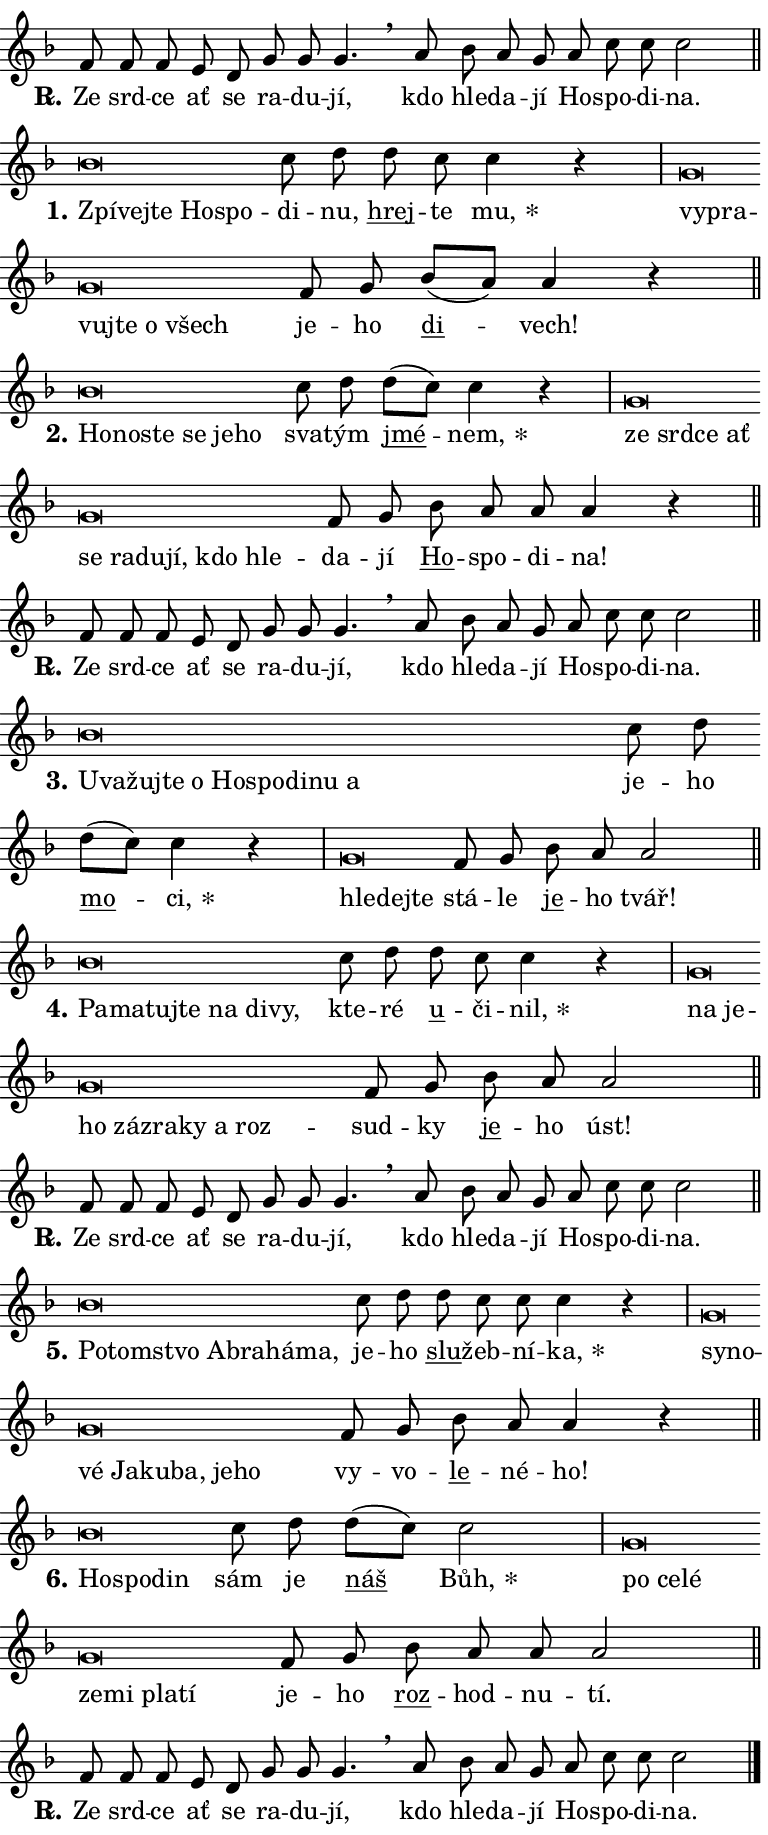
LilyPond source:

\version "2.24.0"
\header { tagline = "" }
\paper {
  indent = 0\cm
  top-margin = 0\cm
  right-margin = 0.13\cm % to fit lyric hyphens
  bottom-margin = 0\cm
  left-margin = 0\cm
  paper-width = 13\cm
  page-breaking = #ly:one-page-breaking
  system-system-spacing.basic-distance = #11
  score-system-spacing.basic-distance = #11
  ragged-last = ##f
}


%% Author: Thomas Morley
%% https://lists.gnu.org/archive/html/lilypond-user/2020-05/msg00002.html
#(define (line-position grob)
"Returns position of @var[grob} in current system:
   @code{'start}, if at first time-step
   @code{'end}, if at last time-step
   @code{'middle} otherwise
"
  (let* ((col (ly:item-get-column grob))
         (ln (ly:grob-object col 'left-neighbor))
         (rn (ly:grob-object col 'right-neighbor))
         (col-to-check-left (if (ly:grob? ln) ln col))
         (col-to-check-right (if (ly:grob? rn) rn col))
         (break-dir-left
           (and
             (ly:grob-property col-to-check-left 'non-musical #f)
             (ly:item-break-dir col-to-check-left)))
         (break-dir-right
           (and
             (ly:grob-property col-to-check-right 'non-musical #f)
             (ly:item-break-dir col-to-check-right))))
        (cond ((eqv? 1 break-dir-left) 'start)
              ((eqv? -1 break-dir-right) 'end)
              (else 'middle))))

#(define (tranparent-at-line-position vctor)
  (lambda (grob)
  "Relying on @code{line-position} select the relevant enry from @var{vctor}.
Used to determine transparency,"
    (case (line-position grob)
      ((end) (not (vector-ref vctor 0)))
      ((middle) (not (vector-ref vctor 1)))
      ((start) (not (vector-ref vctor 2))))))

noteHeadBreakVisibility =
#(define-music-function (break-visibility)(vector?)
"Makes @code{NoteHead}s transparent relying on @var{break-visibility}"
#{
  \override NoteHead.transparent =
    #(tranparent-at-line-position break-visibility)
#})

#(define delete-ledgers-for-transparent-note-heads
  (lambda (grob)
    "Reads whether a @code{NoteHead} is transparent.
If so this @code{NoteHead} is removed from @code{'note-heads} from
@var{grob}, which is supposed to be @code{LedgerLineSpanner}.
As a result ledgers are not printed for this @code{NoteHead}"
    (let* ((nhds-array (ly:grob-object grob 'note-heads))
           (nhds-list
             (if (ly:grob-array? nhds-array)
                 (ly:grob-array->list nhds-array)
                 '()))
           ;; Relies on the transparent-property being done before
           ;; Staff.LedgerLineSpanner.after-line-breaking is executed.
           ;; This is fragile ...
           (to-keep
             (remove
               (lambda (nhd)
                 (ly:grob-property nhd 'transparent #f))
               nhds-list)))
      ;; TODO find a better method to iterate over grob-arrays, similiar
      ;; to filter/remove etc for lists
      ;; For now rebuilt from scratch
      (set! (ly:grob-object grob 'note-heads)  '())
      (for-each
        (lambda (nhd)
          (ly:pointer-group-interface::add-grob grob 'note-heads nhd))
        to-keep))))

squashNotes = {
  \override NoteHead.X-extent = #'(-0.2 . 0.2)
  \override NoteHead.Y-extent = #'(-0.75 . 0)
  \override NoteHead.stencil =
    #(lambda (grob)
       (let ((pos (ly:grob-property grob 'staff-position)))
         (begin
           (if (< pos -7) (display "ERROR: Lower brevis then expected\n") (display ""))
           (if (<= pos -6) ly:text-interface::print ly:note-head::print))))
}
unSquashNotes = {
  \revert NoteHead.X-extent
  \revert NoteHead.Y-extent
  \revert NoteHead.stencil
}

hideNotes = \noteHeadBreakVisibility #begin-of-line-visible
unHideNotes = \noteHeadBreakVisibility #all-visible

% work-around for resetting accidentals
% https://lilypond.org/doc/v2.23/Documentation/notation/displaying-rhythms#unmetered-music
cadenzaMeasure = {
  \cadenzaOff
  \partial 1024 s1024
  \cadenzaOn
}

#(define-markup-command (accent layout props text) (markup?)
  "Underline accented syllable"
  (interpret-markup layout props
    #{\markup \override #'(offset . 4.3) \underline { #text }#}))

responsum = \markup \concat {
  "R" \hspace #-1.05 \path #0.1 #'((moveto 0 0.07) (lineto 0.9 0.8)) \hspace #0.05 "."
}

spaceSize = #0.6828661417322834 % exact space size for TeX Gyre Schola

\layout {
  \context {
    \Staff
    \remove "Time_signature_engraver"
    \override LedgerLineSpanner.after-line-breaking = #delete-ledgers-for-transparent-note-heads
  }
  \context {
    \Lyrics {
      \override LyricSpace.minimum-distance = \spaceSize
      \override LyricText.font-name = #"TeX Gyre Schola"
      \override LyricText.font-size = 1
      \override StanzaNumber.font-name = #"TeX Gyre Schola Bold"
      \override StanzaNumber.font-size = 1
    }
  }
  \context {
    \Score 
    \override NoteHead.text =
      #(lambda (grob) 
        (let ((pos (ly:grob-property grob 'staff-position)))
          #{\markup {
            \combine
              \halign #-0.55 \raise #(if (= pos -6) 0 0.5) \override #'(thickness . 2) \draw-line #'(3.2 . 0)
              \musicglyph "noteheads.sM1"
          }#}))
  }
}

% magnetic-lyrics.ily
%
%   written by
%     Jean Abou Samra <jean@abou-samra.fr>
%     Werner Lemberg <wl@gnu.org>
%
%   adapted by
%     Jiri Hon <jiri.hon@gmail.com>
%
% Version 2022-Apr-15

% https://www.mail-archive.com/lilypond-user@gnu.org/msg149350.html

#(define (Left_hyphen_pointer_engraver context)
   "Collect syllable-hyphen-syllable occurrences in lyrics and store
them in properties.  This engraver only looks to the left.  For
example, if the lyrics input is @code{foo -- bar}, it does the
following.

@itemize @bullet
@item
Set the @code{text} property of the @code{LyricHyphen} grob between
@q{foo} and @q{bar} to @code{foo}.

@item
Set the @code{left-hyphen} property of the @code{LyricText} grob with
text @q{foo} to the @code{LyricHyphen} grob between @q{foo} and
@q{bar}.
@end itemize

Use this auxiliary engraver in combination with the
@code{lyric-@/text::@/apply-@/magnetic-@/offset!} hook."
   (let ((hyphen #f)
         (text #f))
     (make-engraver
      (acknowledgers
       ((lyric-syllable-interface engraver grob source-engraver)
        (set! text grob)))
      (end-acknowledgers
       ((lyric-hyphen-interface engraver grob source-engraver)
        ;(when (not (grob::has-interface grob 'lyric-space-interface))
          (set! hyphen grob)));)
      ((stop-translation-timestep engraver)
       (when (and text hyphen)
         (ly:grob-set-object! text 'left-hyphen hyphen))
       (set! text #f)
       (set! hyphen #f)))))

#(define (lyric-text::apply-magnetic-offset! grob)
   "If the space between two syllables is less than the value in
property @code{LyricText@/.details@/.squash-threshold}, move the right
syllable to the left so that it gets concatenated with the left
syllable.

Use this function as a hook for
@code{LyricText@/.after-@/line-@/breaking} if the
@code{Left_@/hyphen_@/pointer_@/engraver} is active."
   (let ((hyphen (ly:grob-object grob 'left-hyphen #f)))
     (when hyphen
       (let ((left-text (ly:spanner-bound hyphen LEFT)))
         (when (grob::has-interface left-text 'lyric-syllable-interface)
           (let* ((common (ly:grob-common-refpoint grob left-text X))
                  (this-x-ext (ly:grob-extent grob common X))
                  (left-x-ext
                   (begin
                     ;; Trigger magnetism for left-text.
                     (ly:grob-property left-text 'after-line-breaking)
                     (ly:grob-extent left-text common X)))
                  ;; `delta` is the gap width between two syllables.
                  (delta (- (interval-start this-x-ext)
                            (interval-end left-x-ext)))
                  (details (ly:grob-property grob 'details))
                  (threshold (assoc-get 'squash-threshold details 0.2)))
             (when (< delta threshold)
               (let* (;; We have to manipulate the input text so that
                      ;; ligatures crossing syllable boundaries are not
                      ;; disabled.  For languages based on the Latin
                      ;; script this is essentially a beautification.
                      ;; However, for non-Western scripts it can be a
                      ;; necessity.
                      (lt (ly:grob-property left-text 'text))
                      (rt (ly:grob-property grob 'text))
                      (is-space (grob::has-interface hyphen 'lyric-space-interface))
                      (space (if is-space " " ""))
                      (extra-delta (if is-space spaceSize 0))
                      ;; Append new syllable.
                      (ltrt-space (if (and (string? lt) (string? rt))
                                (string-append lt space rt)
                                (make-concat-markup (list lt space rt))))
                      ;; Right-align `ltrt` to the right side.
                      (ltrt-space-markup (grob-interpret-markup
                               grob
                               (make-translate-markup
                                (cons (interval-length this-x-ext) 0)
                                (make-right-align-markup ltrt-space)))))
                 (begin
                   ;; Don't print `left-text`.
                   (ly:grob-set-property! left-text 'stencil #f)
                   ;; Set text and stencil (which holds all collected
                   ;; syllables so far) and shift it to the left.
                   (ly:grob-set-property! grob 'text ltrt-space)
                   (ly:grob-set-property! grob 'stencil ltrt-space-markup)
                   (ly:grob-translate-axis! grob (- (- delta extra-delta)) X))))))))))


#(define (lyric-hyphen::displace-bounds-first grob)
   ;; Make very sure this callback isn't triggered too early.
   (let ((left (ly:spanner-bound grob LEFT))
         (right (ly:spanner-bound grob RIGHT)))
     (ly:grob-property left 'after-line-breaking)
     (ly:grob-property right 'after-line-breaking)
     (ly:lyric-hyphen::print grob)))

squashThreshold = #0.4

\layout {
  \context {
    \Lyrics
    \consists #Left_hyphen_pointer_engraver
    \override LyricText.after-line-breaking =
      #lyric-text::apply-magnetic-offset!
    \override LyricHyphen.stencil = #lyric-hyphen::displace-bounds-first
    \override LyricText.details.squash-threshold = \squashThreshold
    \override LyricHyphen.minimum-distance = 0
    \override LyricHyphen.minimum-length = \squashThreshold
  }
}

squashText = \override LyricText.details.squash-threshold = 9999
unSquashText = \override LyricText.details.squash-threshold = \squashThreshold

leftText = \override LyricText.self-alignment-X = #LEFT
unLeftText = \revert LyricText.self-alignment-X

starOffset = #(lambda (grob) 
                (let ((x_offset (ly:self-alignment-interface::aligned-on-x-parent grob)))
                  (if (= x_offset 0) 0 (+ x_offset 1.2))))

star = #(define-music-function (syllable)(string?)
"Append star separator at the end of a syllable"
#{
  \once \override LyricText.X-offset = #starOffset
  \lyricmode { \markup {
    #syllable
    \override #'((font-name . "TeX Gyre Schola Bold")) \hspace #0.2 \lower #0.65 \larger "*"
  } }
#})

starAccent = #(define-music-function (syllable)(string?)
"Append star separator at the end of a syllable and make accent"
#{
  \once \override LyricText.X-offset = #starOffset
  \lyricmode { \markup {
    \accent #syllable
    \override #'((font-name . "TeX Gyre Schola Bold")) \hspace #0.2 \lower #0.65 \larger "*"
  } }
#})

breath = #(define-music-function (syllable)(string?)
"Append breathing indicator at the end of a syllable"
#{
  \lyricmode { \markup { #syllable "+" } }
#})

optionalBreath = #(define-music-function (syllable)(string?)
"Append optional breathing indicator at the end of a syllable"
#{
  \lyricmode { \markup { #syllable "(+)" } }
#})


\score {
    <<
        \new Voice = "melody" { \cadenzaOn \key f \major \relative { f'8 f f e d g g g4. \breathe \bar "" a8 bes a g \bar "" a c c c2 \cadenzaMeasure \bar "||" \break } }
        \new Lyrics \lyricsto "melody" { \lyricmode { \set stanza = \responsum
Ze srd -- ce ať se ra -- du -- jí, kdo hle -- da -- jí Ho -- spo -- di -- na. } }
    >>
    \layout {}
}

\score {
    <<
        \new Voice = "melody" { \cadenzaOn \key f \major \relative { \squashNotes bes'\breve*1/16 \hideNotes \breve*1/16 \bar "" \breve*1/16 \bar "" \breve*1/16 \breve*1/16 \bar "" \unHideNotes \unSquashNotes c8 d \bar "" d c c4 r \cadenzaMeasure \bar "|" \squashNotes g\breve*1/16 \hideNotes \breve*1/16 \bar "" \breve*1/16 \bar "" \breve*1/16 \bar "" \breve*1/16 \breve*1/16 \bar "" \unHideNotes \unSquashNotes f8 g \bar "" bes[( a)] a4 r \cadenzaMeasure \bar "||" \break } }
        \new Lyrics \lyricsto "melody" { \lyricmode { \set stanza = "1."
\leftText Zpí -- \squashText vej -- te Ho -- spo -- \unLeftText \unSquashText di -- nu, \markup \accent hrej -- te \star mu, \leftText vy -- \squashText pra -- vuj -- te o všech \unLeftText \unSquashText je -- ho \markup \accent di -- vech! } }
    >>
    \layout {}
}

\score {
    <<
        \new Voice = "melody" { \cadenzaOn \key f \major \relative { \squashNotes bes'\breve*1/16 \hideNotes \breve*1/16 \bar "" \breve*1/16 \bar "" \breve*1/16 \bar "" \breve*1/16 \breve*1/16 \bar "" \unHideNotes \unSquashNotes c8 d \bar "" d[( c)] c4 r \cadenzaMeasure \bar "|" \squashNotes g\breve*1/16 \hideNotes \breve*1/16 \bar "" \breve*1/16 \bar "" \breve*1/16 \bar "" \breve*1/16 \bar "" \breve*1/16 \bar "" \breve*1/16 \bar "" \breve*1/16 \bar "" \breve*1/16 \breve*1/16 \bar "" \unHideNotes \unSquashNotes f8 g \bar "" bes a a a4 r \cadenzaMeasure \bar "||" \break } }
        \new Lyrics \lyricsto "melody" { \lyricmode { \set stanza = "2."
\leftText Ho -- \squashText no -- ste se je -- ho \unLeftText \unSquashText sva -- tým \markup \accent jmé -- \star nem, \leftText ze \squashText srd -- ce ať se ra -- du -- jí, kdo hle -- \unLeftText \unSquashText da -- jí \markup \accent Ho -- spo -- di -- na! } }
    >>
    \layout {}
}

\score {
    <<
        \new Voice = "melody" { \cadenzaOn \key f \major \relative { f'8 f f e d g g g4. \breathe \bar "" a8 bes a g \bar "" a c c c2 \cadenzaMeasure \bar "||" \break } }
        \new Lyrics \lyricsto "melody" { \lyricmode { \set stanza = \responsum
Ze srd -- ce ať se ra -- du -- jí, kdo hle -- da -- jí Ho -- spo -- di -- na. } }
    >>
    \layout {}
}

\score {
    <<
        \new Voice = "melody" { \cadenzaOn \key f \major \relative { \squashNotes bes'\breve*1/16 \hideNotes \breve*1/16 \bar "" \breve*1/16 \bar "" \breve*1/16 \bar "" \breve*1/16 \bar "" \breve*1/16 \bar "" \breve*1/16 \bar "" \breve*1/16 \bar "" \breve*1/16 \breve*1/16 \bar "" \unHideNotes \unSquashNotes c8 d \bar "" d[( c)] c4 r \cadenzaMeasure \bar "|" \squashNotes g\breve*1/16 \hideNotes \breve*1/16 \breve*1/16 \bar "" \unHideNotes \unSquashNotes f8 g \bar "" bes a a2 \cadenzaMeasure \bar "||" \break } }
        \new Lyrics \lyricsto "melody" { \lyricmode { \set stanza = "3."
\leftText U -- \squashText va -- žuj -- te o Ho -- spo -- di -- nu a \unLeftText \unSquashText je -- ho \markup \accent mo -- \star ci, \leftText hle -- \squashText dej -- te \unLeftText \unSquashText stá -- le \markup \accent je -- ho tvář! } }
    >>
    \layout {}
}

\score {
    <<
        \new Voice = "melody" { \cadenzaOn \key f \major \relative { \squashNotes bes'\breve*1/16 \hideNotes \breve*1/16 \bar "" \breve*1/16 \bar "" \breve*1/16 \bar "" \breve*1/16 \bar "" \breve*1/16 \breve*1/16 \bar "" \unHideNotes \unSquashNotes c8 d \bar "" d c c4 r \cadenzaMeasure \bar "|" \squashNotes g\breve*1/16 \hideNotes \breve*1/16 \bar "" \breve*1/16 \bar "" \breve*1/16 \bar "" \breve*1/16 \bar "" \breve*1/16 \bar "" \breve*1/16 \breve*1/16 \bar "" \unHideNotes \unSquashNotes f8 g \bar "" bes a a2 \cadenzaMeasure \bar "||" \break } }
        \new Lyrics \lyricsto "melody" { \lyricmode { \set stanza = "4."
\leftText Pa -- \squashText ma -- tuj -- te na di -- vy, \unLeftText \unSquashText kte -- ré \markup \accent u -- či -- \star nil, \leftText na \squashText je -- ho zá -- zra -- ky a roz -- \unLeftText \unSquashText sud -- ky \markup \accent je -- ho úst! } }
    >>
    \layout {}
}

\score {
    <<
        \new Voice = "melody" { \cadenzaOn \key f \major \relative { f'8 f f e d g g g4. \breathe \bar "" a8 bes a g \bar "" a c c c2 \cadenzaMeasure \bar "||" \break } }
        \new Lyrics \lyricsto "melody" { \lyricmode { \set stanza = \responsum
Ze srd -- ce ať se ra -- du -- jí, kdo hle -- da -- jí Ho -- spo -- di -- na. } }
    >>
    \layout {}
}

\score {
    <<
        \new Voice = "melody" { \cadenzaOn \key f \major \relative { \squashNotes bes'\breve*1/16 \hideNotes \breve*1/16 \bar "" \breve*1/16 \bar "" \breve*1/16 \bar "" \breve*1/16 \bar "" \breve*1/16 \breve*1/16 \bar "" \unHideNotes \unSquashNotes c8 d \bar "" d c c c4 r \cadenzaMeasure \bar "|" \squashNotes g\breve*1/16 \hideNotes \breve*1/16 \bar "" \breve*1/16 \bar "" \breve*1/16 \bar "" \breve*1/16 \bar "" \breve*1/16 \bar "" \breve*1/16 \breve*1/16 \bar "" \unHideNotes \unSquashNotes f8 g \bar "" bes a a4 r \cadenzaMeasure \bar "||" \break } }
        \new Lyrics \lyricsto "melody" { \lyricmode { \set stanza = "5."
\leftText Po -- \squashText tom -- stvo Ab -- ra -- há -- ma, \unLeftText \unSquashText je -- ho \markup \accent slu -- žeb -- ní -- \star ka, \leftText sy -- \squashText no -- vé Ja -- ku -- ba, je -- ho \unLeftText \unSquashText vy -- vo -- \markup \accent le -- né -- ho! } }
    >>
    \layout {}
}

\score {
    <<
        \new Voice = "melody" { \cadenzaOn \key f \major \relative { \squashNotes bes'\breve*1/16 \hideNotes \breve*1/16 \breve*1/16 \bar "" \unHideNotes \unSquashNotes c8 d \bar "" d[( c)] c2 \cadenzaMeasure \bar "|" \squashNotes g\breve*1/16 \hideNotes \breve*1/16 \bar "" \breve*1/16 \bar "" \breve*1/16 \bar "" \breve*1/16 \bar "" \breve*1/16 \breve*1/16 \bar "" \unHideNotes \unSquashNotes f8 g \bar "" bes a a a2 \cadenzaMeasure \bar "||" \break } }
        \new Lyrics \lyricsto "melody" { \lyricmode { \set stanza = "6."
\leftText Ho -- \squashText spo -- din \unLeftText \unSquashText sám je \markup \accent náš \star Bůh, \leftText po \squashText ce -- lé ze -- mi pla -- tí \unLeftText \unSquashText je -- ho \markup \accent roz -- hod -- nu -- tí. } }
    >>
    \layout {}
}

\score {
    <<
        \new Voice = "melody" { \cadenzaOn \key f \major \relative { f'8 f f e d g g g4. \breathe \bar "" a8 bes a g \bar "" a c c c2 \cadenzaMeasure \bar "||" \break } \bar "|." }
        \new Lyrics \lyricsto "melody" { \lyricmode { \set stanza = \responsum
Ze srd -- ce ať se ra -- du -- jí, kdo hle -- da -- jí Ho -- spo -- di -- na. } }
    >>
    \layout {}
}
